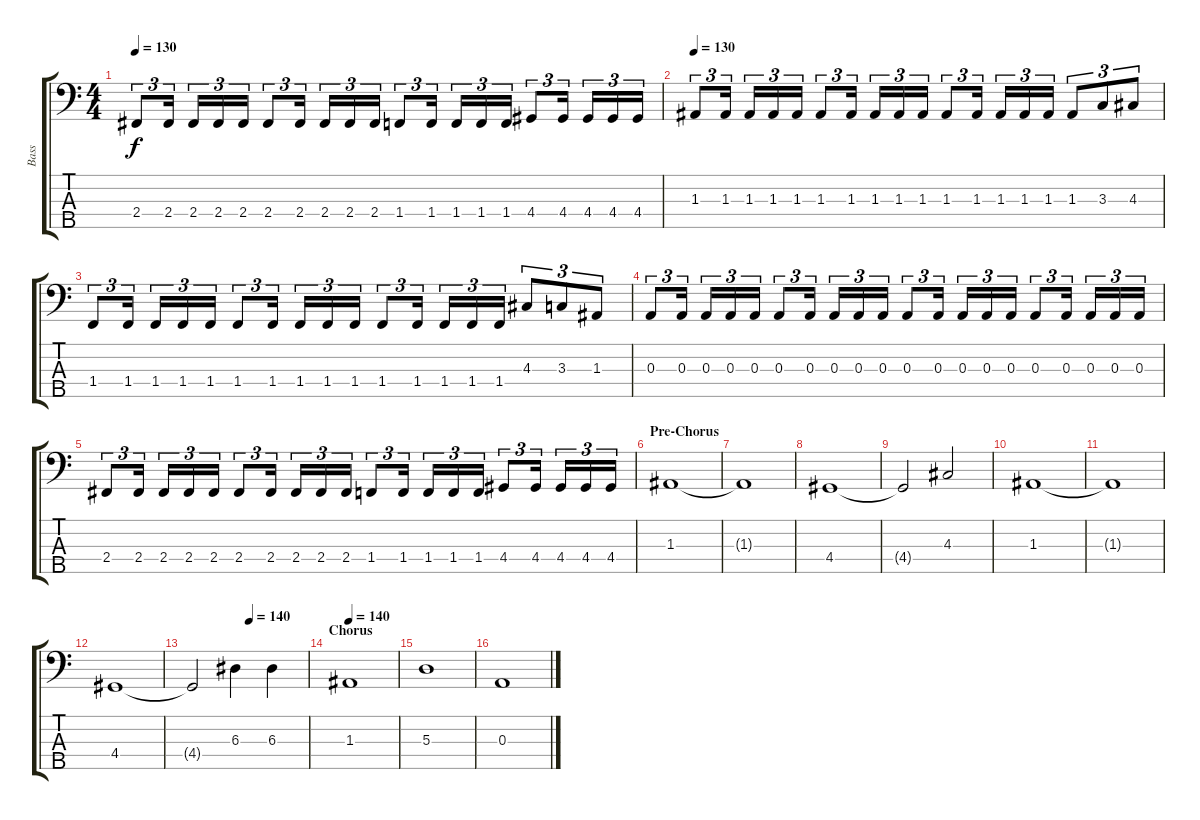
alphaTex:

\track ("Bass" "Bass") {instrument electricbassfinger}
\staff {score tabs}
\tuning (G2 D2 A1 E1 B0) {hide}
\ts (4 4)
\tempo 130
\clef f4
\ks c
2.4.8{tu (3 2) dy f} 2.4.16{tu (3 2)} 2.4.16{tu (3 2)} 2.4.16{tu (3 2)} 2.4.16{tu (3 2)} 2.4.8{tu (3 2)} 2.4.16{tu (3 2)} 2.4.16{tu (3 2)} 2.4.16{tu (3 2)} 2.4.16{tu (3 2)} 1.4.8{tu (3 2)} 1.4.16{tu (3 2)} 1.4.16{tu (3 2)} 1.4.16{tu (3 2)} 1.4.16{tu (3 2)} 4.4.8{tu (3 2)} 4.4.16{tu (3 2)} 4.4.16{tu (3 2)} 4.4.16{tu (3 2)} 4.4.16{tu (3 2)} |
\tempo 130
1.3.8{tu (3 2)} 1.3.16{tu (3 2)} 1.3.16{tu (3 2)} 1.3.16{tu (3 2)} 1.3.16{tu (3 2)} 1.3.8{tu (3 2)} 1.3.16{tu (3 2)} 1.3.16{tu (3 2)} 1.3.16{tu (3 2)} 1.3.16{tu (3 2)} 1.3.8{tu (3 2)} 1.3.16{tu (3 2)} 1.3.16{tu (3 2)} 1.3.16{tu (3 2)} 1.3.16{tu (3 2)} 1.3.8{tu (3 2)} 3.3.8{tu (3 2)} 4.3.8{tu (3 2)} |
1.4.8{tu (3 2)} 1.4.16{tu (3 2)} 1.4.16{tu (3 2)} 1.4.16{tu (3 2)} 1.4.16{tu (3 2)} 1.4.8{tu (3 2)} 1.4.16{tu (3 2)} 1.4.16{tu (3 2)} 1.4.16{tu (3 2)} 1.4.16{tu (3 2)} 1.4.8{tu (3 2)} 1.4.16{tu (3 2)} 1.4.16{tu (3 2)} 1.4.16{tu (3 2)} 1.4.16{tu (3 2)} 4.3.8{tu (3 2)} 3.3.8{tu (3 2)} 1.3.8{tu (3 2)} |
0.3.8{tu (3 2)} 0.3.16{tu (3 2)} 0.3.16{tu (3 2)} 0.3.16{tu (3 2)} 0.3.16{tu (3 2)} 0.3.8{tu (3 2)} 0.3.16{tu (3 2)} 0.3.16{tu (3 2)} 0.3.16{tu (3 2)} 0.3.16{tu (3 2)} 0.3.8{tu (3 2)} 0.3.16{tu (3 2)} 0.3.16{tu (3 2)} 0.3.16{tu (3 2)} 0.3.16{tu (3 2)} 0.3.8{tu (3 2)} 0.3.16{tu (3 2)} 0.3.16{tu (3 2)} 0.3.16{tu (3 2)} 0.3.16{tu (3 2)} |
2.4.8{tu (3 2)} 2.4.16{tu (3 2)} 2.4.16{tu (3 2)} 2.4.16{tu (3 2)} 2.4.16{tu (3 2)} 2.4.8{tu (3 2)} 2.4.16{tu (3 2)} 2.4.16{tu (3 2)} 2.4.16{tu (3 2)} 2.4.16{tu (3 2)} 1.4.8{tu (3 2)} 1.4.16{tu (3 2)} 1.4.16{tu (3 2)} 1.4.16{tu (3 2)} 1.4.16{tu (3 2)} 4.4.8{tu (3 2)} 4.4.16{tu (3 2)} 4.4.16{tu (3 2)} 4.4.16{tu (3 2)} 4.4.16{tu (3 2)} |
\section ("" "Pre-Chorus")
1.3.1 |
1.3{t}.1 |
4.4.1 |
4.4{t}.2 4.3.2 |
1.3.1 |
1.3{t}.1 |
4.4.1 |
\tempo (140 0.5)
4.4{t}.2 6.3.4 6.3.4 |
\section ("" "Chorus")
\tempo 140
1.3.1 |
5.3.1 |
0.3.1
